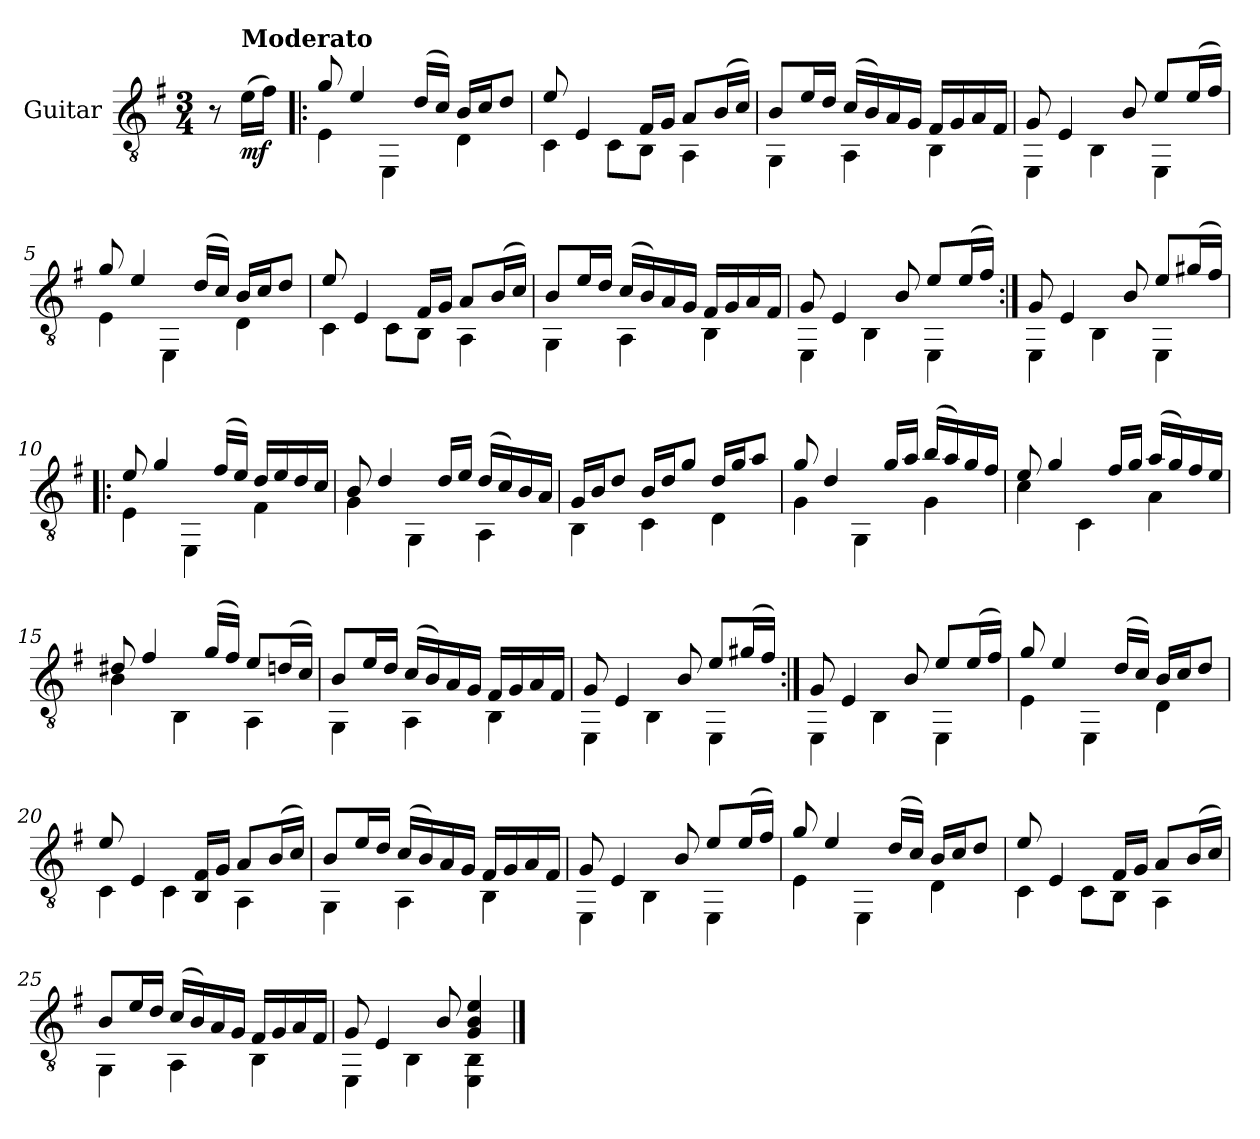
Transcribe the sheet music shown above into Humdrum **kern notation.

**kern	**dynam
*part1	*part1
*staff1	*staff1
*I"Guitar	*
*clefGv2	*
*k[f#]	*
*M3/4	*
=	=
8r	.
!LO:TX:a:B:t=Moderato	!
!	!LO:DY:b
(16e\LL	mf
16f#\JJ)	.
=1!|:	=1!|:
*^	*
8g/	4E\	.
4e/	.	.
.	4EE\	.
(16d/LL	.	.
16c/JJ)	.	.
16B/LL	4D\	.
16c/J	.	.
8d/J	.	.
=2	=2	=2
8e/	4C\	.
4E/	.	.
.	8C\L	.
16F#/LL	8BB\J	.
16G/JJ	.	.
8A/L	4AA\	.
(16B/L	.	.
16c/JJ)	.	.
=3	=3	=3
8B/L	4GG\	.
16e/L	.	.
16d/JJ	.	.
(16c/LL	4AA\	.
16B/)	.	.
16A/	.	.
16G/JJ	.	.
16F#/LL	4BB\	.
16G/	.	.
16A/	.	.
16F#/JJ	.	.
!!LO:LB:g=z	!!
=4	=4	=4
8G/	4EE\	.
4E/	.	.
.	4BB\	.
8B/	.	.
8e/L	4EE\	.
(16e/L	.	.
16f#/JJ)	.	.
=5	=5	=5
8g/	4E\	.
4e/	.	.
.	4EE\	.
(16d/LL	.	.
16c/JJ)	.	.
16B/LL	4D\	.
16c/J	.	.
8d/J	.	.
=6	=6	=6
8e/	4C\	.
4E/	.	.
.	8C\L	.
16F#/LL	8BB\J	.
16G/JJ	.	.
8A/L	4AA\	.
(16B/L	.	.
16c/JJ)	.	.
=7	=7	=7
8B/L	4GG\	.
16e/L	.	.
16d/JJ	.	.
(16c/LL	4AA\	.
16B/)	.	.
16A/	.	.
16G/JJ	.	.
16F#/LL	4BB\	.
16G/	.	.
16A/	.	.
16F#/JJ	.	.
!!LO:LB:g=z	!!
=8	=8	=8
8G/	4EE\	.
4E/	.	.
.	4BB\	.
8B/	.	.
8e/L	4EE\	.
(16e/L	.	.
16f#/JJ)	.	.
=9:|!	=9:|!	=9:|!
8G/	4EE\	.
4E/	.	.
.	4BB\	.
8B/	.	.
8e/L	4EE\	.
(16g#X/L	.	.
16f#/JJ)	.	.
=10!|:	=10!|:	=10!|:
8e/	4E\	.
4g/	.	.
.	4EE\	.
(16f#/LL	.	.
16e/JJ)	.	.
16d/LL	4F#\	.
16e/	.	.
16d/	.	.
16c/JJ	.	.
=11	=11	=11
8B/	4G\	.
4d/	.	.
.	4GG\	.
16d/LL	.	.
16e/JJ	.	.
(16d/LL	4AA\	.
16c/)	.	.
16B/	.	.
16A/JJ	.	.
!!LO:LB:g=z	!!
=12	=12	=12
16G/LL	4BB\	.
16B/J	.	.
8d/J	.	.
16B/LL	4C\	.
16d/J	.	.
8g/J	.	.
16d/LL	4D\	.
16g/J	.	.
8a/J	.	.
=13	=13	=13
8g/	4G\	.
4d/	.	.
.	4GG\	.
16g/LL	.	.
16a/JJ	.	.
(16b/LL	4G\	.
16a/)	.	.
16g/	.	.
16f#/JJ	.	.
=14	=14	=14
8e/	4c\	.
4g/	.	.
.	4C\	.
16f#/LL	.	.
16g/JJ	.	.
(16a/LL	4A\	.
16g/)	.	.
16f#/	.	.
16e/JJ	.	.
=15	=15	=15
8d#X/	4B\	.
4f#/	.	.
.	4BB\	.
(16g/LL	.	.
16f#/JJ)	.	.
8e/L	4AA\	.
(16dn/L	.	.
16c/JJ)	.	.
!!LO:LB:g=z	!!
=16	=16	=16
8B/L	4GG\	.
16e/L	.	.
16d/JJ	.	.
(16c/LL	4AA\	.
16B/)	.	.
16A/	.	.
16G/JJ	.	.
16F#/LL	4BB\	.
16G/	.	.
16A/	.	.
16F#/JJ	.	.
=17	=17	=17
8G/	4EE\	.
4E/	.	.
.	4BB\	.
8B/	.	.
8e/L	4EE\	.
(16g#X/L	.	.
16f#/JJ)	.	.
=18:|!	=18:|!	=18:|!
8G/	4EE\	.
4E/	.	.
.	4BB\	.
8B/	.	.
8e/L	4EE\	.
(16e/L	.	.
16f#/JJ)	.	.
!!LO:LB:g=z	!!
=19	=19	=19
8g/	4E\	.
4e/	.	.
.	4EE\	.
(16d/LL	.	.
16c/JJ)	.	.
16B/LL	4D\	.
16c/J	.	.
8d/J	.	.
=20	=20	=20
8e/	4C\	.
4E/	.	.
.	4C\	.
16BB/ 16F#/LL	.	.
16G/JJ	.	.
8A/L	4AA\	.
(16B/L	.	.
16c/JJ)	.	.
=21	=21	=21
8B/L	4GG\	.
16e/L	.	.
16d/JJ	.	.
(16c/LL	4AA\	.
16B/)	.	.
16A/	.	.
16G/JJ	.	.
16F#/LL	4BB\	.
16G/	.	.
16A/	.	.
16F#/JJ	.	.
=22	=22	=22
8G/	4EE\	.
4E/	.	.
.	4BB\	.
8B/	.	.
8e/L	4EE\	.
(16e/L	.	.
16f#/JJ)	.	.
!!LO:LB:g=z	!!
=23	=23	=23
8g/	4E\	.
4e/	.	.
.	4EE\	.
(16d/LL	.	.
16c/JJ)	.	.
16B/LL	4D\	.
16c/J	.	.
8d/J	.	.
=24	=24	=24
8e/	4C\	.
4E/	.	.
.	8C\L	.
16F#/LL	8BB\J	.
16G/JJ	.	.
8A/L	4AA\	.
(16B/L	.	.
16c/JJ)	.	.
=25	=25	=25
8B/L	4GG\	.
16e/L	.	.
16d/JJ	.	.
(16c/LL	4AA\	.
16B/)	.	.
16A/	.	.
16G/JJ	.	.
16F#/LL	4BB\	.
16G/	.	.
16A/	.	.
16F#/JJ	.	.
=26	=26	=26
8G/	4EE\	.
4E/	.	.
.	4BB\	.
8B/	.	.
4G/ 4B/ 4e/	4EE\ 4BB\	.
*v	*v	*
==	==
*-	*-
